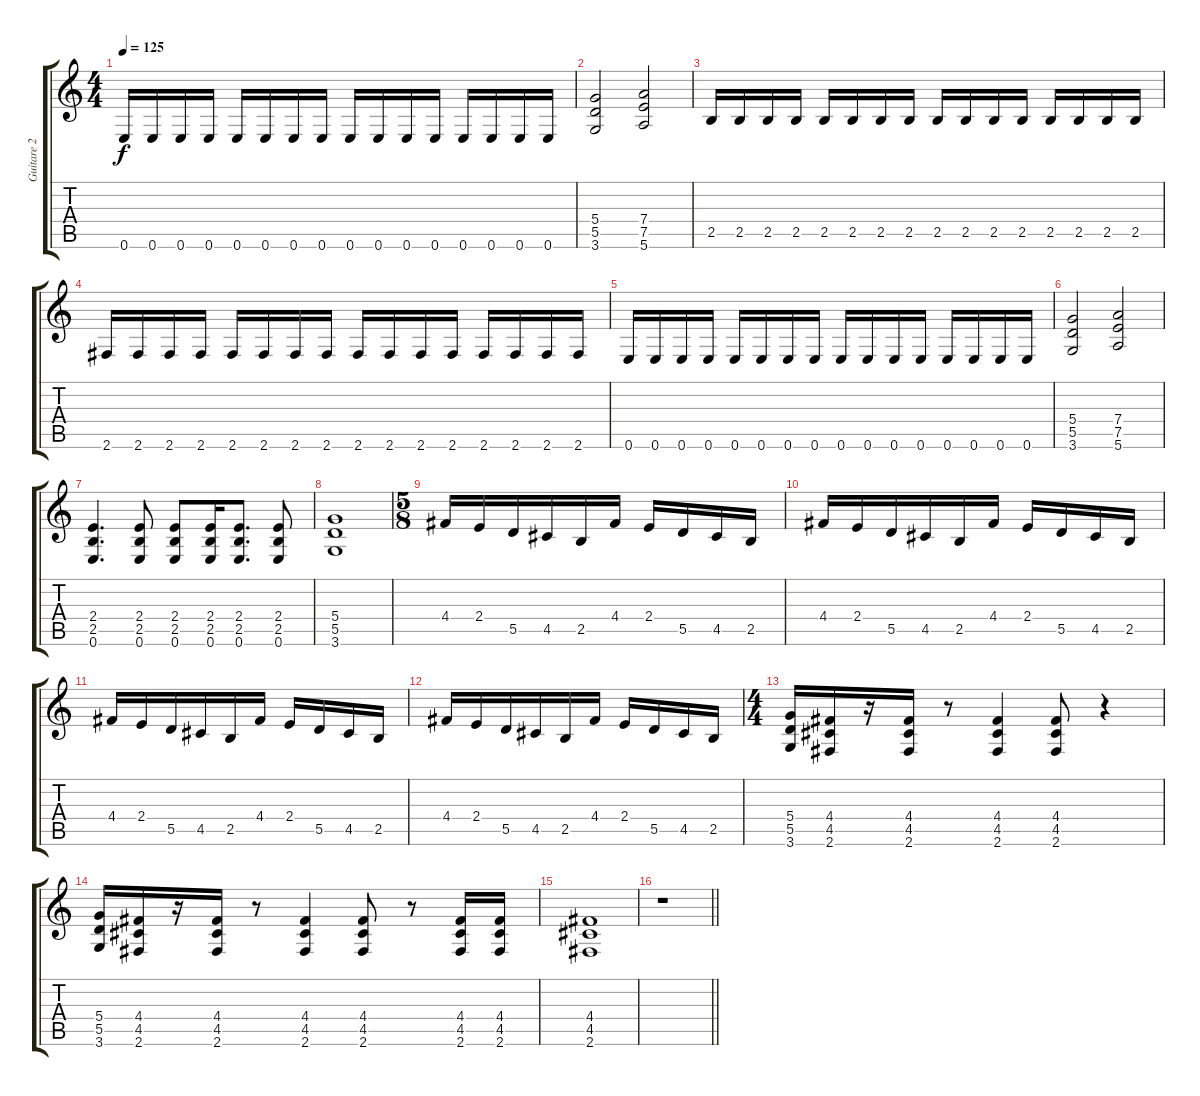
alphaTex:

\track ("Guitare 2 (rythmique)" "Guitare 2 ") {instrument overdrivenguitar}
\staff {score tabs}
\tuning (E4 B3 G3 D3 A2 E2) {hide}
\ts (4 4)
\tempo 125
\clef g2
\ks c
0.6.16{dy f} 0.6.16 0.6.16 0.6.16 0.6.16 0.6.16 0.6.16 0.6.16 0.6.16 0.6.16 0.6.16 0.6.16 0.6.16 0.6.16 0.6.16 0.6.16 |
(5.4 5.5 3.6).2 (7.4 7.5 5.6).2 |
2.5.16 2.5.16 2.5.16 2.5.16 2.5.16 2.5.16 2.5.16 2.5.16 2.5.16 2.5.16 2.5.16 2.5.16 2.5.16 2.5.16 2.5.16 2.5.16 |
2.6.16 2.6.16 2.6.16 2.6.16 2.6.16 2.6.16 2.6.16 2.6.16 2.6.16 2.6.16 2.6.16 2.6.16 2.6.16 2.6.16 2.6.16 2.6.16 |
0.6.16 0.6.16 0.6.16 0.6.16 0.6.16 0.6.16 0.6.16 0.6.16 0.6.16 0.6.16 0.6.16 0.6.16 0.6.16 0.6.16 0.6.16 0.6.16 |
(5.4 5.5 3.6).2 (7.4 7.5 5.6).2 |
(2.4 2.5 0.6).4{d} (2.4 2.5 0.6).8 (2.4 2.5 0.6).8 (2.4 2.5 0.6).16 (2.4 2.5 0.6).8{d} (2.4 2.5 0.6).8 |
(5.4 5.5 3.6).1 |
\ts (5 8)
4.4.16 2.4.16 5.5.16 4.5.16 2.5.16 4.4.16 2.4.16 5.5.16 4.5.16 2.5.16 |
4.4.16 2.4.16 5.5.16 4.5.16 2.5.16 4.4.16 2.4.16 5.5.16 4.5.16 2.5.16 |
4.4.16 2.4.16 5.5.16 4.5.16 2.5.16 4.4.16 2.4.16 5.5.16 4.5.16 2.5.16 |
4.4.16 2.4.16 5.5.16 4.5.16 2.5.16 4.4.16 2.4.16 5.5.16 4.5.16 2.5.16 |
\ts (4 4)
(5.4 5.5 3.6).16 (4.4 4.5 2.6).16 r.16 (4.4 4.5 2.6).16 r.8 (4.4 4.5 2.6).4 (4.4 4.5 2.6).8 r.4 |
(5.4 5.5 3.6).16 (4.4 4.5 2.6).16 r.16 (4.4 4.5 2.6).16 r.8 (4.4 4.5 2.6).4 (4.4 4.5 2.6).8 r.8 (4.4 4.5 2.6).16 (4.4 4.5 2.6).16 |
(4.4 4.5 2.6).1 |
\barLineRight lightlight
r.1
